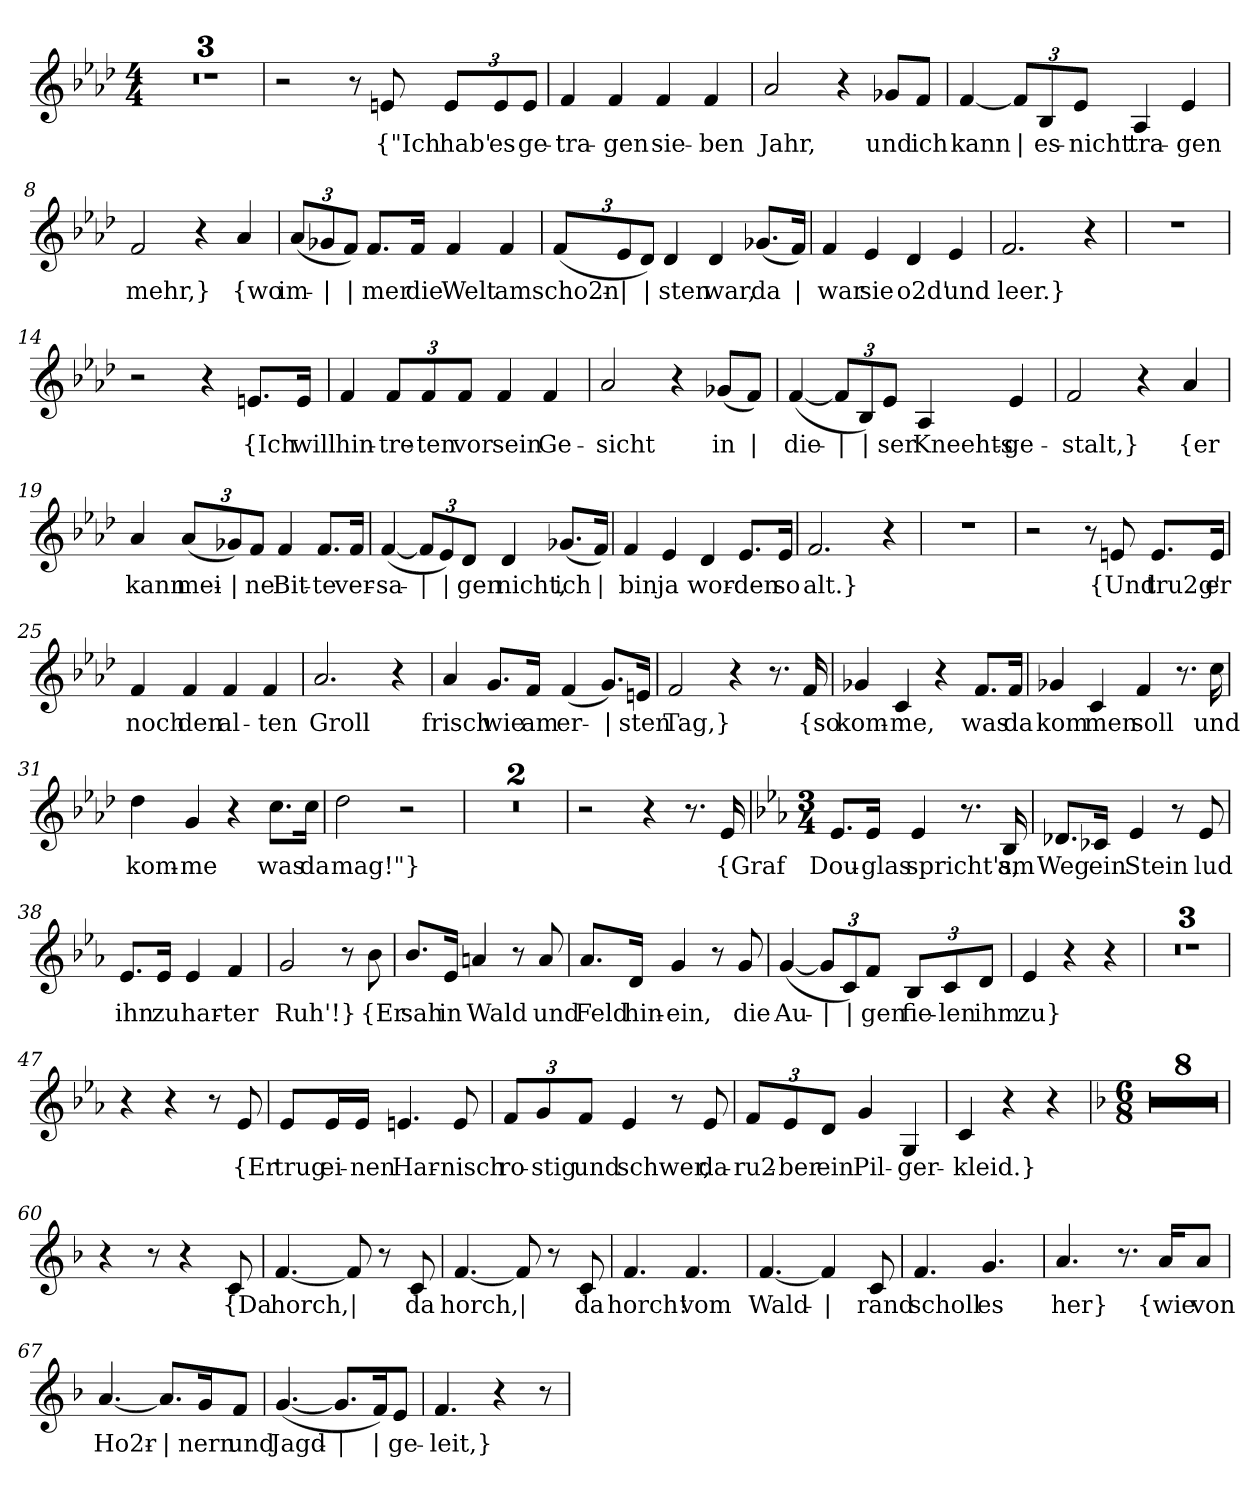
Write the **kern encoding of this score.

**kern	**text
*part1	*part1
*staff1	*staff1
*clefG2	*
*k[b-e-a-d-]	*
*M4/4	*
*MM60	*
=1	=1
1r	.
=2	=2
1r	.
=3	=3
1r	.
=4	=4
2r	.
8r	.
8en	{"Ich
12e/L	hab'
12e/	es
12e/J	ge-
=5	=5
4f	-tra-
4f	-gen
4f	sie-
4f	-ben
=6	=6
2a-	Jahr,
4r	.
8g-X/L	und
8f/J	ich
=7	=7
[4f	kann
12f/L]	|
12B-/	es-
12e-/J	-nicht
4A-	tra-
4e-	-gen
=8	=8
2f	mehr,}
4r	.
4a-	{wo
=9	=9
(12a-/L	im-
12g-X/	|
12f/J)	|
8.f/L	-mer
16f/Jk	die
4f	Welt
4f	am
=10	=10
(12f/L	scho2n-
12e-/	|
12d-/J)	|
4d-	-sten
4d-	war,
(8.g-X/L	da
16f/Jk)	|
=11	=11
4f	war
4e-	sie
4d-	o2d'
4e-	und
=12	=12
2.f	leer.}
4r	.
=13	=13
1r	.
=14	=14
2r	.
4r	.
8.en/L	{Ich
16e/Jk	will
=15	=15
4f	hin-
12f/L	-tre-
12f/	-ten
12f/J	vor
4f	sein
4f	Ge-
=16	=16
2a-	-sicht
4r	.
(8g-X/L	in
8f/J)	|
=17	=17
([4f	die-
12f/L]	|
12B-/)	|
12e-/J	-ser
4A-	Kneehts-
4e-	-ge-
=18	=18
2f	-stalt,}
4r	.
4a-	{er
=19	=19
4a-	kann
(12a-/L	mei-
12g-X/)	|
12f/J	-ne
4f	Bit-
8.f/L	-te
16f/Jk	ver-
=20	=20
([4f	-sa-
12f/L]	|
12e-/)	|
12d-/J	-gen
4d-	nicht,
(8.g-X/L	ich
16f/Jk)	|
=21	=21
4f	bin
4e-	ja
4d-	wor-
8.e-/L	-den
16e-/Jk	so
=22	=22
2.f	alt.}
4r	.
=23	=23
1r	.
=24	=24
2r	.
8r	.
8en	{Und
8.e/L	tru2g'
16e/Jk	er
=25	=25
4f	noch
4f	den
4f	al-
4f	-ten
=26	=26
2.a-	Groll
4r	.
=27	=27
4a-	frisch
8.g/L	wie
16f/Jk	am
(4f	er-
8.g/L)	|
16en/Jk	-sten
=28	=28
2f	Tag,}
4r	.
8.r	.
16f	{so
=29	=29
4g-X	kom-
4c	-me,
4r	.
8.f/L	was
16f/Jk	da
=30	=30
4g-X	kom
4c	men
4f	soll
8.r	.
16cc	und
=31	=31
4dd-	kom-
4g	-me
4r	.
8.cc\L	was
16cc\Jk	da
=32	=32
2dd-	mag!"}
2r	.
=33	=33
1r	.
=34	=34
1r	.
=35	=35
2r	.
4r	.
8.r	.
16e-	{Graf
=36	=36
*k[b-e-a-]	*
*M3/4	*
8.e-/L	Dou-
16e-/Jk	-glas
4e-	spricht's,
8.r	.
16B-	am
=37	=37
8.d-X/L	Weg
16c-X/Jk	ein
4e-	Stein
8r	.
8e-	lud
=38	=38
8.e-/L	ihn
16e-/Jk	zu
4e-	har-
4f	-ter
=39	=39
2g	Ruh'!}
8r	.
8b-	{Er
=40	=40
8.b-/L	sah
16e-/Jk	in
4an	Wald
8r	.
8a	und
=41	=41
8.a-/L	Feld
16d/Jk	hin-
4g	-ein,
8r	.
8g	die
=42	=42
([4g	Au-
12g/L]	|
12c/)	|
12f/J	-gen
12B-/L	fie-
12c/	-len
12d/J	ihm
=43	=43
4e-	zu}
4r	.
4r	.
=44	=44
2.r	.
=45	=45
2.r	.
=46	=46
2.r	.
=47	=47
4r	.
4r	.
8r	.
8e-	{Er
=48	=48
8e-/L	trug
16e-/L	ei-
16e-/JJ	-nen
4.en	Har-
8e	-nisch
=49	=49
12f/L	ro-
12g/	-stig
12f/J	und
4e-	schwer,
8r	.
8e-	da-
=50	=50
12f/L	-ru2-
12e-/	-ber
12d/J	ein
4g	Pil-
4G	-ger-
=51	=51
4c	-kleid.}
4r	.
4r	.
=52	=52
*k[b-]	*
*M6/8	*
2.r	.
=53	=53
2.r	.
=54	=54
2.r	.
=55	=55
2.r	.
=56	=56
2.r	.
=57	=57
2.r	.
=58	=58
2.r	.
=59	=59
2.r	.
=60	=60
4r	.
8r	.
4r	.
8c	{Da
=61	=61
[4.f	horch,
8f]	|
8r	.
8c	da
=62	=62
[4.f	horch,
8f]	|
8r	.
8c	da
=63	=63
4.f	horch!
4.f	vom
=64	=64
[4.f	Wald-
4f]	|
8c	-rand
=65	=65
4.f	scholl
4.g	es
=66	=66
4.a	her}
8.r	.
16a/KL	{wie
8a/J	von
=67	=67
[4.a	Ho2r-
8.a/L]	|
16g/K	-nern
8f/J	und
=68	=68
([4.g	Jagd-
8.g/L]	|
16f/K)	|
8e/J	-ge-
=69	=69
4.f	-leit,}
4r	.
8r	.
=	=
*-	*-
